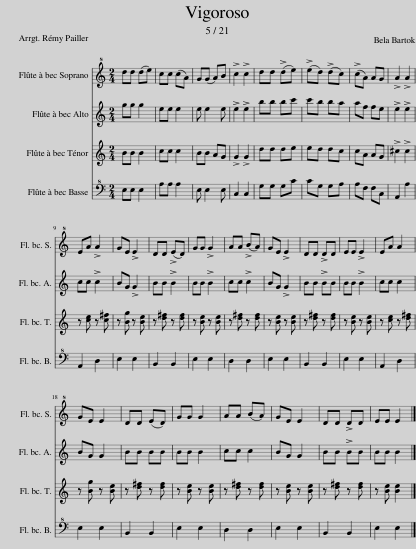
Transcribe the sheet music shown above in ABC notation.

X:1
%%score 1 2 3 4
L:1/8
M:2/4
I:linebreak $
K:C
V:1 treble+8
V:2 treble
V:3 treble
V:4 bass+8
V:1
 dd (de) | cc (cA) | G(G A)B | !>!c2 !>!c2 | dd (!>!de) | %5
 (!>!ed) (!>!dc) | (!>!cA) AG | !>!A2 !>!A2 |$ EA !>!A2 | GE !>!E2 | %10
 DD (!>!ED) | GG !>!G2 | AA (!>!BA) | GE !>!E2 | DD !>!DD | %15
 EE !>!E2 | EA A2 |$ GE E2 | DD (ED) | GG G2 | %20
 AA (BA) | GE E2 | DD !>!DD | EE E2 |] %24
V:2
 gg g2 | ee e2 | e e2 e | !>!e2 !>!e2 | bb bc' | %5
 c'b ba | af fe | !>!e2 !>!e2 |$ cc !>!c2 | BG !>!G2 | %10
 BB !>!B2 | BB !>!B2 | cc !>!c2 | BG !>!G2 | BB !>!BB | %15
 BB !>!B2 | cc c2 |$ BG G2 | BB BB | BB B2 | %20
 cc c2 | BG G2 | BB !>!BB | BB B2 |] %24
V:3
 BB B2 | cc c2 | BB AG | !>!G2 !>!G2 | dd de | %5
 ed dc | cA AG | !>!^c2 !>!c2 |$ z [ce] z [c^f] | z [Bg] z [Be] | %10
 z [d^f] z [df] | z [Be] z [Be] | z [d^f] z [df] | z [Be] z [Be] | z [d^f] z [df] | %15
 z [Be] z [Be] | z [ce] z [d^f] |$ z [Bg] z [Be] | z [d^f] z [df] | z [Be] z [Be] | %20
 z [d^f] z [df] | z [Be] z [Be] | z [d^f] z [df] | z [Be] [Be]2 |] %24
V:4
 E,E, E,2 | A,A, A,2 | E, E,2 E, | C,2 C,2 | G,G, G,C | %5
 CG, G,A, | A,F, F,C, | A,,2 A,2 |$ A,,2 D,2 | E,2 E,2 | %10
 B,,2 B,,2 | E,2 E,2 | D,2 D,2 | E,2 E,2 | B,,2 B,,2 | %15
 E,2 E,2 | A,,2 D,2 |$ E,2 E,2 | B,,2 B,,2 | E,2 E,2 | %20
 D,2 D,2 | E,2 E,2 | B,,2 B,,2 | E,2 E,2 |] %24
